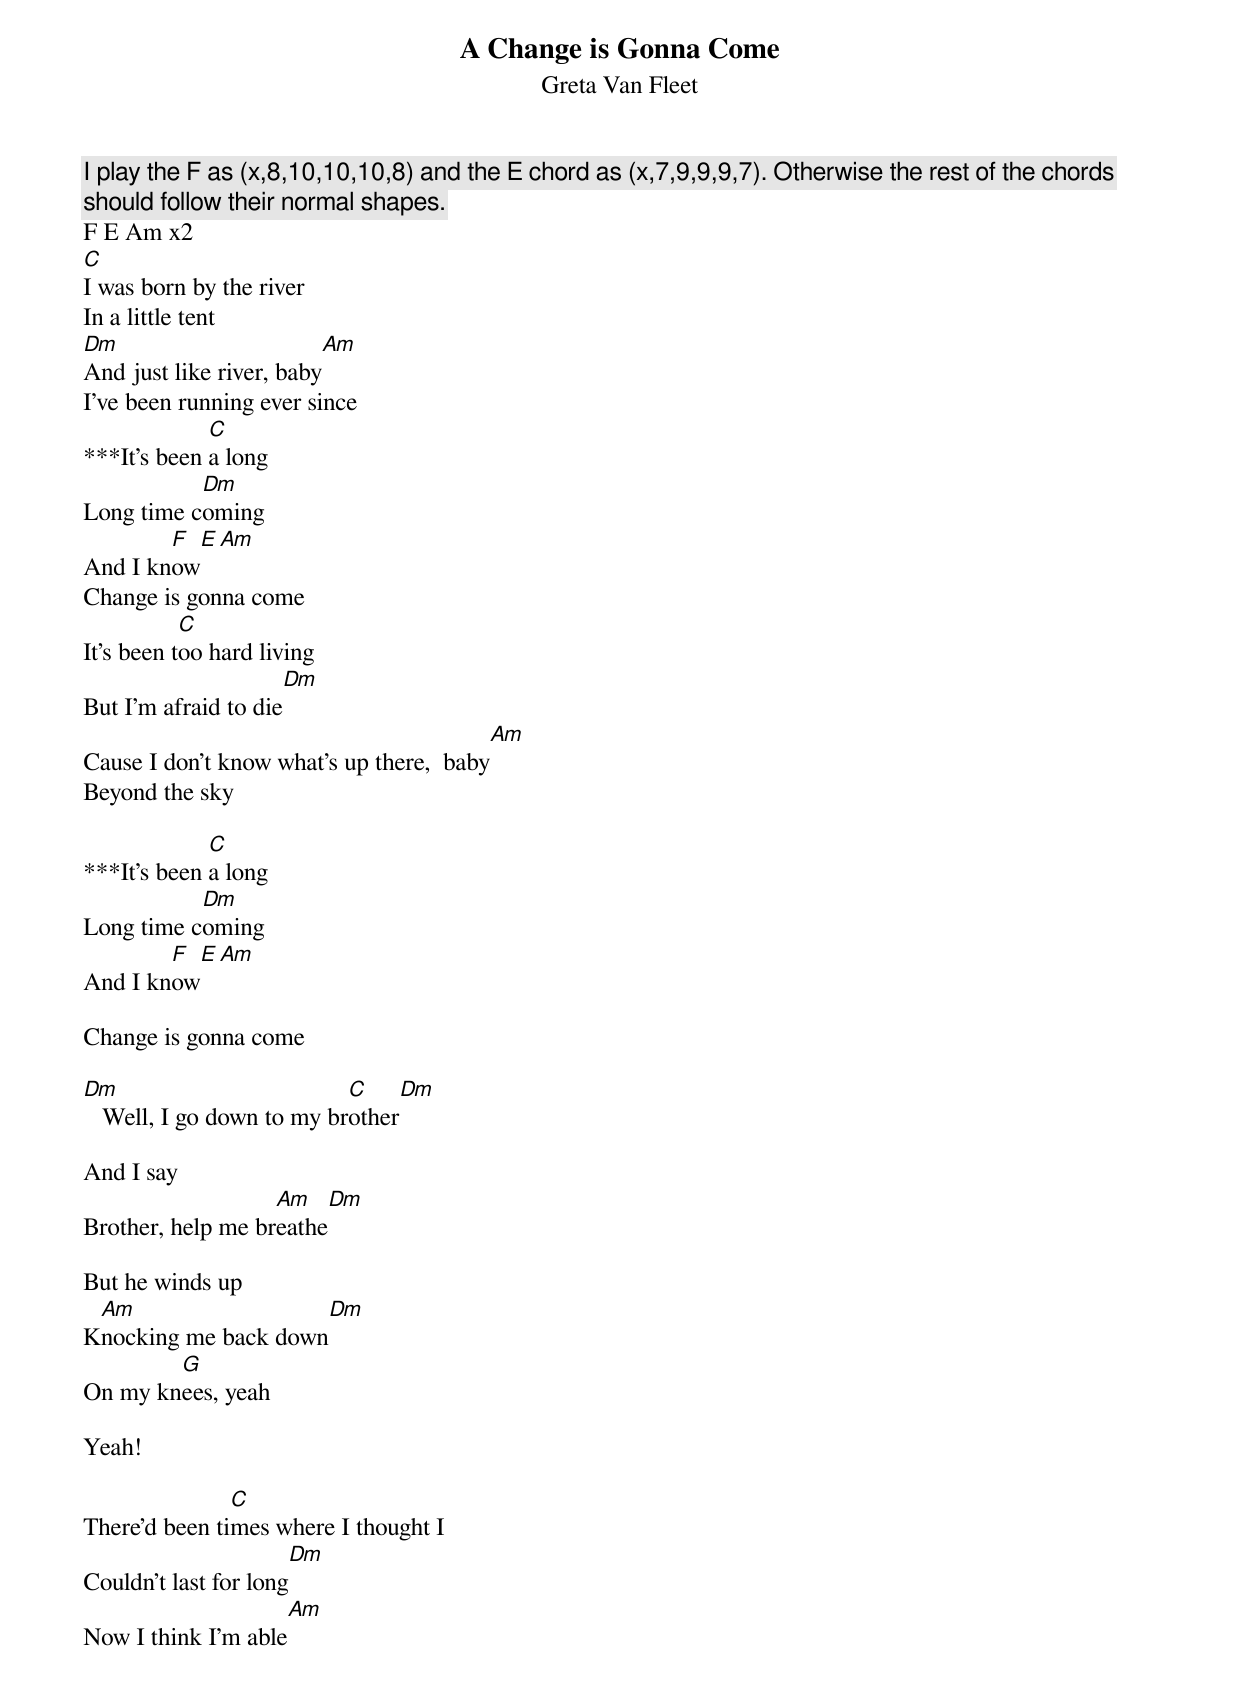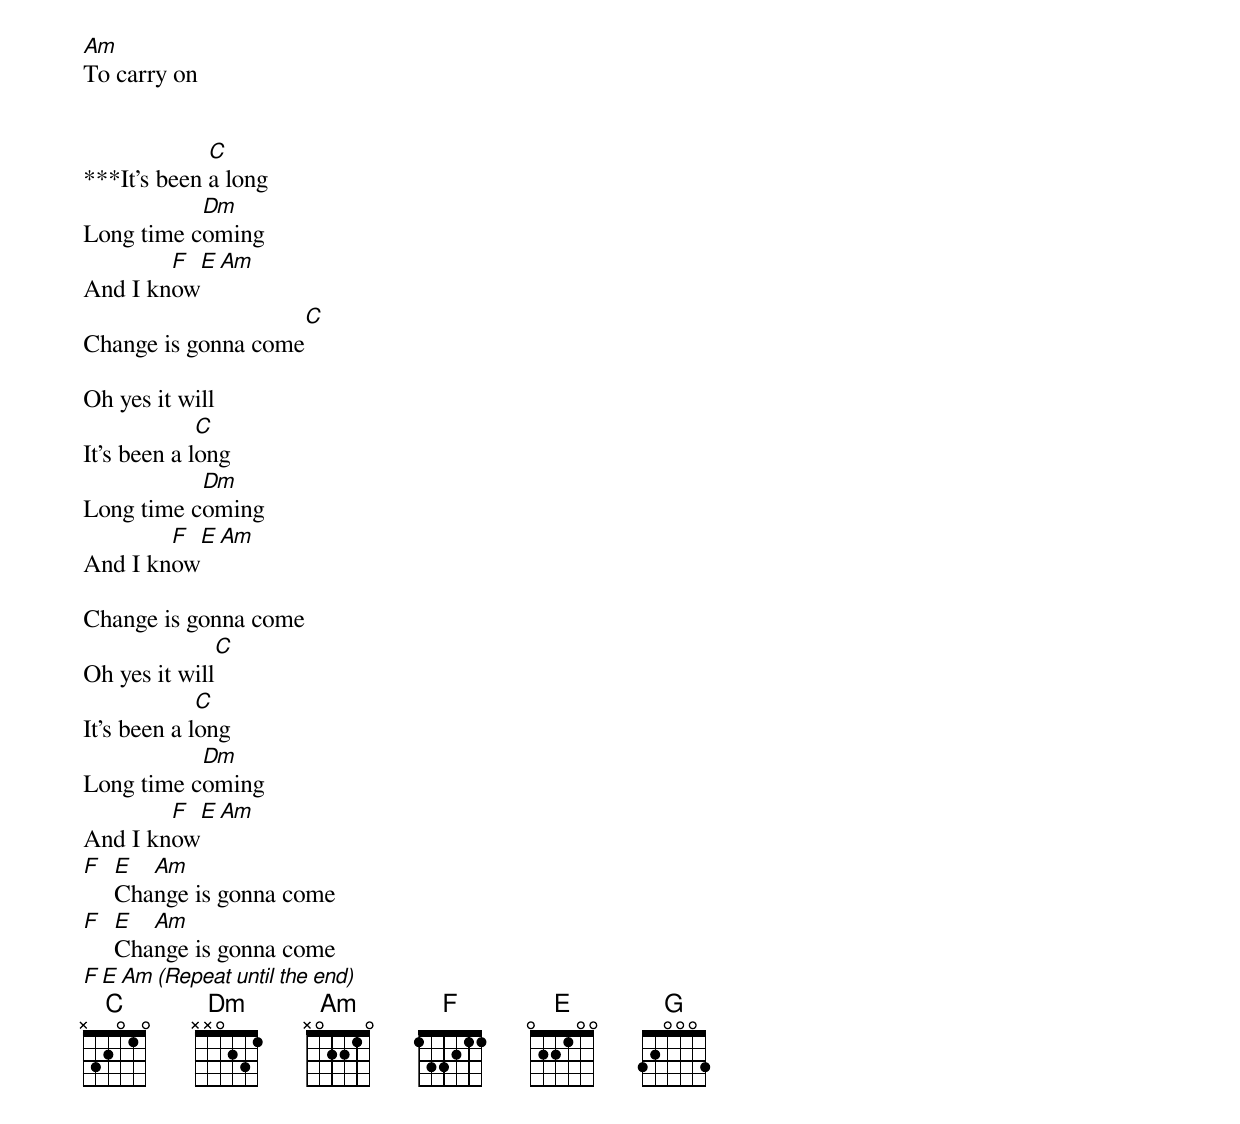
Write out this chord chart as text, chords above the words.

{title: A Change is Gonna Come}
{subtitle: Greta Van Fleet}
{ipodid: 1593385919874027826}

I play the F as (x,8,10,10,10,8) and the E chord as (x,7,9,9,9,7). Otherwise the rest of the chords
should follow their normal shapes.
F E Am x2
C
I was born by the river
In a little tent
Dm                        Am
And just like river, baby
I've been running ever since
             C
***It's been a long
           Dm
Long time coming
        F E  Am
And I know
Change is gonna come
           C
It's been too hard living
                      Dm
But I'm afraid to die
                                           Am
Cause I don't know what's up there,  baby
Beyond the sky

             C
***It's been a long
           Dm
Long time coming
        F E  Am
And I know

Change is gonna come

Dm                         C        Dm
   Well, I go down to my brother

And I say
                   Am      Dm
Brother, help me breathe

But he winds up
 Am                            Dm
Knocking me back down
        G
On my knees, yeah

Yeah!

               C
There'd been times where I thought I
                         Dm
Couldn't last for long
                        Am
Now I think I'm able
Am
To carry on


             C
***It's been a long
           Dm
Long time coming
        F E  Am
And I know
                        C
Change is gonna come

Oh yes it will
             C
It's been a long
           Dm
Long time coming
        F E  Am
And I know

Change is gonna come
                C
Oh yes it will
             C
It's been a long
           Dm
Long time coming
        F E  Am
And I know
F E  Am
  Change is gonna come
F E  Am
  Change is gonna come
F E Am (Repeat until the end)
